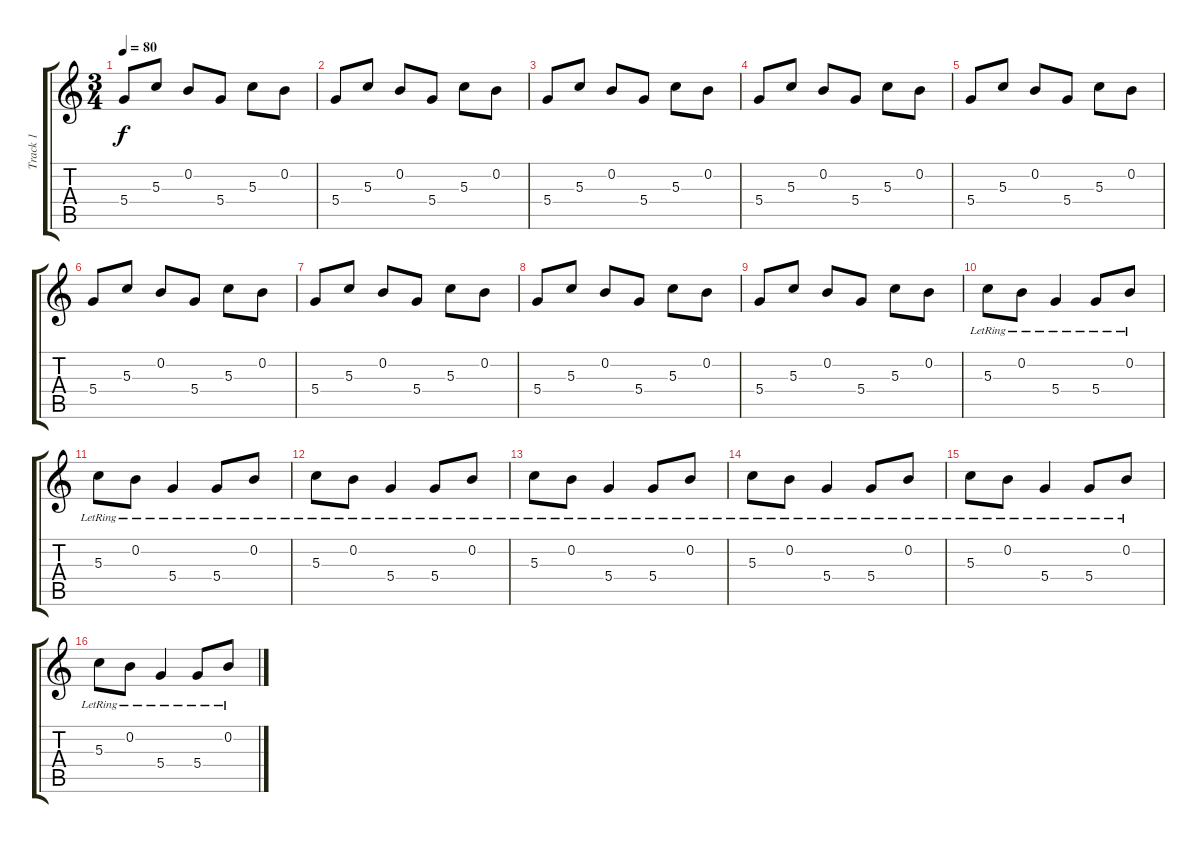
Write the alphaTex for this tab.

\track ("Track 1" "Track 1") {instrument electricguitarclean}
\staff {score tabs}
\tuning (E4 B3 G3 D3 A2 D2) {hide}
\ts (3 4)
\tempo 80
\clef g2
\ks c
5.4.8{dy f} 5.3.8 0.2.8 5.4.8 5.3.8 0.2.8 |
5.4.8 5.3.8 0.2.8 5.4.8 5.3.8 0.2.8 |
5.4.8 5.3.8 0.2.8 5.4.8 5.3.8 0.2.8 |
5.4.8 5.3.8 0.2.8 5.4.8 5.3.8 0.2.8 |
5.4.8 5.3.8 0.2.8 5.4.8 5.3.8 0.2.8 |
5.4.8 5.3.8 0.2.8 5.4.8 5.3.8 0.2.8 |
5.4.8 5.3.8 0.2.8 5.4.8 5.3.8 0.2.8 |
5.4.8 5.3.8 0.2.8 5.4.8 5.3.8 0.2.8 |
5.4.8 5.3.8 0.2.8 5.4.8 5.3.8 0.2.8 |
5.3{lr}.8{instrument electricguitarclean} 0.2{lr}.8 5.4{lr}.4 5.4{lr}.8 0.2{lr}.8 |
5.3{lr}.8 0.2{lr}.8 5.4{lr}.4 5.4{lr}.8 0.2{lr}.8 |
5.3{lr}.8 0.2{lr}.8 5.4{lr}.4 5.4{lr}.8 0.2{lr}.8 |
5.3{lr}.8 0.2{lr}.8 5.4{lr}.4 5.4{lr}.8 0.2{lr}.8 |
5.3{lr}.8 0.2{lr}.8 5.4{lr}.4 5.4{lr}.8 0.2{lr}.8 |
5.3{lr}.8 0.2{lr}.8 5.4{lr}.4 5.4{lr}.8 0.2{lr}.8 |
5.3{lr}.8 0.2{lr}.8 5.4{lr}.4 5.4{lr}.8 0.2{lr}.8
